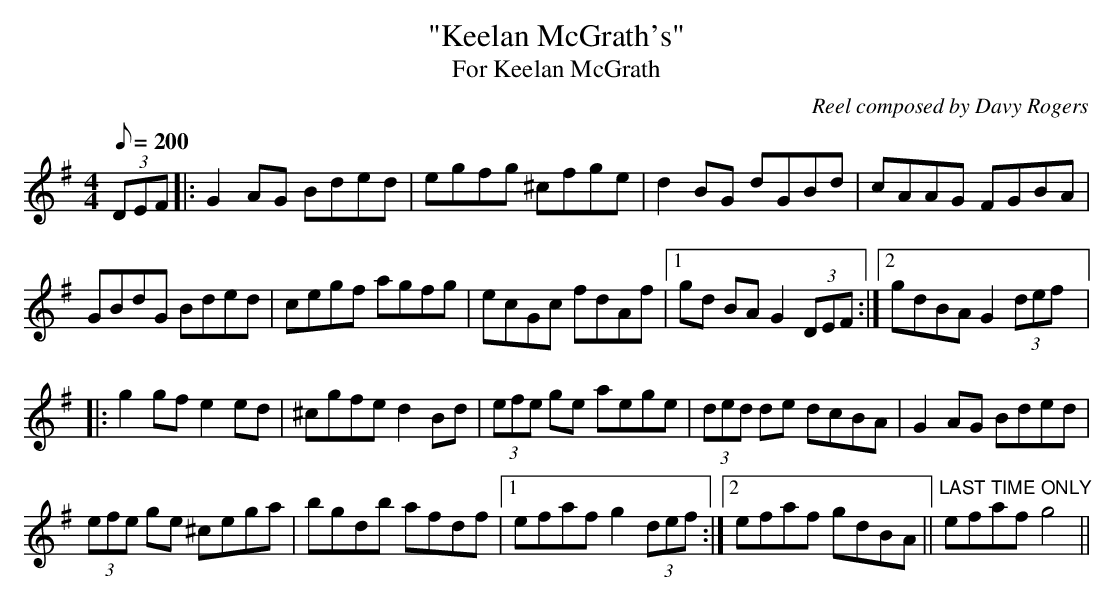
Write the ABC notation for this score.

X:1
T:"Keelan McGrath's"
T: For Keelan McGrath
C:Reel composed by Davy Rogers
L:1/8
Q:200
M:4/4
K:G
(3DEF |: G2 AG Bded | egfg ^cfge | d2 BG dGBd | cAAG FGBA |
GBdG Bded | cegf agfg | ecGc fdAf |1 gd BAG2 (3DEF :|2 gdBA G2 (3def |:
g2 gf e2 ed | ^cgfe d2 Bd | (3efe ge aege | (3ded de dcBA | G2 AG Bded |
(3efe ge ^cega | bgdb afdf |1 efaf g2 (3def :|2 efaf gdBA || "LAST TIME ONLY"efaf g4 ||
